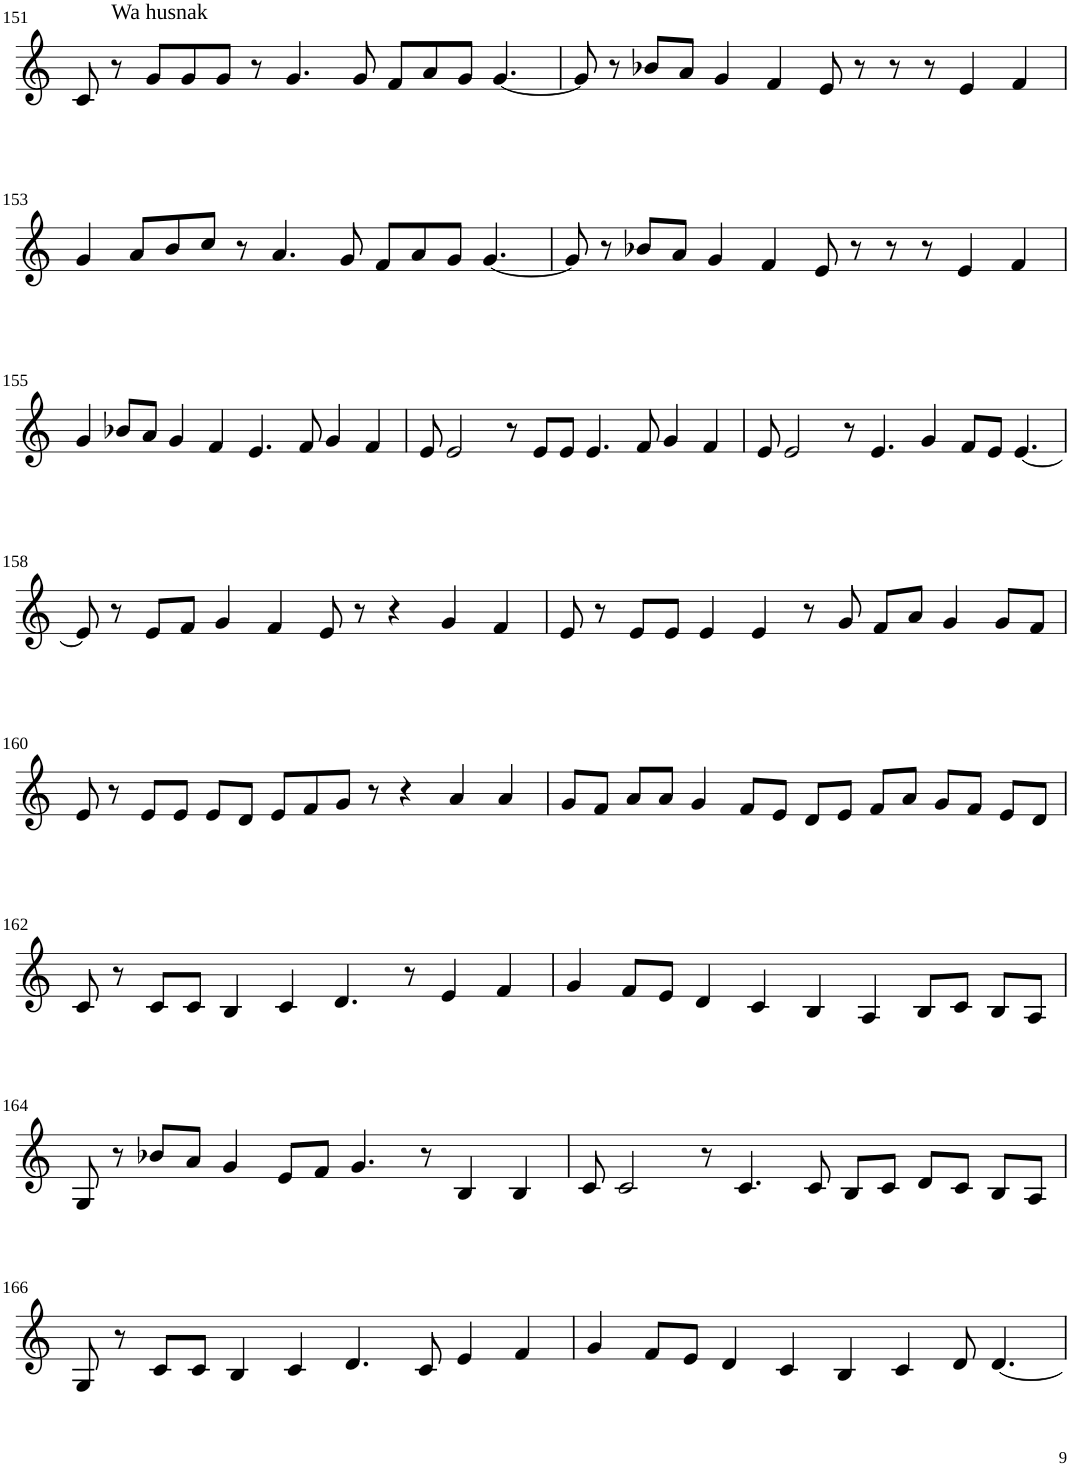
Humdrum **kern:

**kern
*part1
*staff1
*I"Violin
!!LO:PB:g=z
*clefG2
*k[]
*M8/4
=151
8c/
!LO:TX:a:t=Wa husnak
8r
8g/L
8g/
8g/J
8r
4.g/
8g/
8f/L
8a/
8g/J
[4.g/
=152
8g/]
8r
8b-X/L
8a/J
4g/
4f/
8e/
8r
8r
8r
4e/
4f/
!!LO:LB:g=z
=153
4g/
8a/L
8b/
8cc/J
8r
4.a/
8g/
8f/L
8a/
8g/J
[4.g/
=154
8g/]
8r
8b-X/L
8a/J
4g/
4f/
8e/
8r
8r
8r
4e/
4f/
!!LO:LB:g=z
=155
4g/
8b-X/L
8a/J
4g/
4f/
4.e/
8f/
4g/
4f/
=156
8e/
2e/
8r
8e/L
8e/J
4.e/
8f/
4g/
4f/
=157
8e/
2e/
8r
4.e/
4g/
8f/L
8e/J
[4.e/
!!LO:LB:g=z
=158
8e/]
8r
8e/L
8f/J
4g/
4f/
8e/
8r
4r
4g/
4f/
=159
8e/
8r
8e/L
8e/J
4e/
4e/
8r
8g/
8f/L
8a/J
4g/
8g/L
8f/J
!!LO:LB:g=z
=160
8e/
8r
8e/L
8e/J
8e/L
8d/J
8e/L
8f/
8g/J
8r
4r
4a/
4a/
=161
8g/L
8f/J
8a/L
8a/J
4g/
8f/L
8e/J
8d/L
8e/J
8f/L
8a/J
8g/L
8f/J
8e/L
8d/J
!!LO:LB:g=z
=162
8c/
8r
8c/L
8c/J
4B/
4c/
4.d/
8r
4e/
4f/
=163
4g/
8f/L
8e/J
4d/
4c/
4B/
4A/
8B/L
8c/J
8B/L
8A/J
!!LO:LB:g=z
=164
8G/
8r
8b-X/L
8a/J
4g/
8e/L
8f/J
4.g/
8r
4B/
4B/
=165
8c/
2c/
8r
4.c/
8c/
8B/L
8c/J
8d/L
8c/J
8B/L
8A/J
!!LO:LB:g=z
=166
8G/
8r
8c/L
8c/J
4B/
4c/
4.d/
8c/
4e/
4f/
=167
4g/
8f/L
8e/J
4d/
4c/
4B/
4c/
8d/
[4.d/
=
*-
